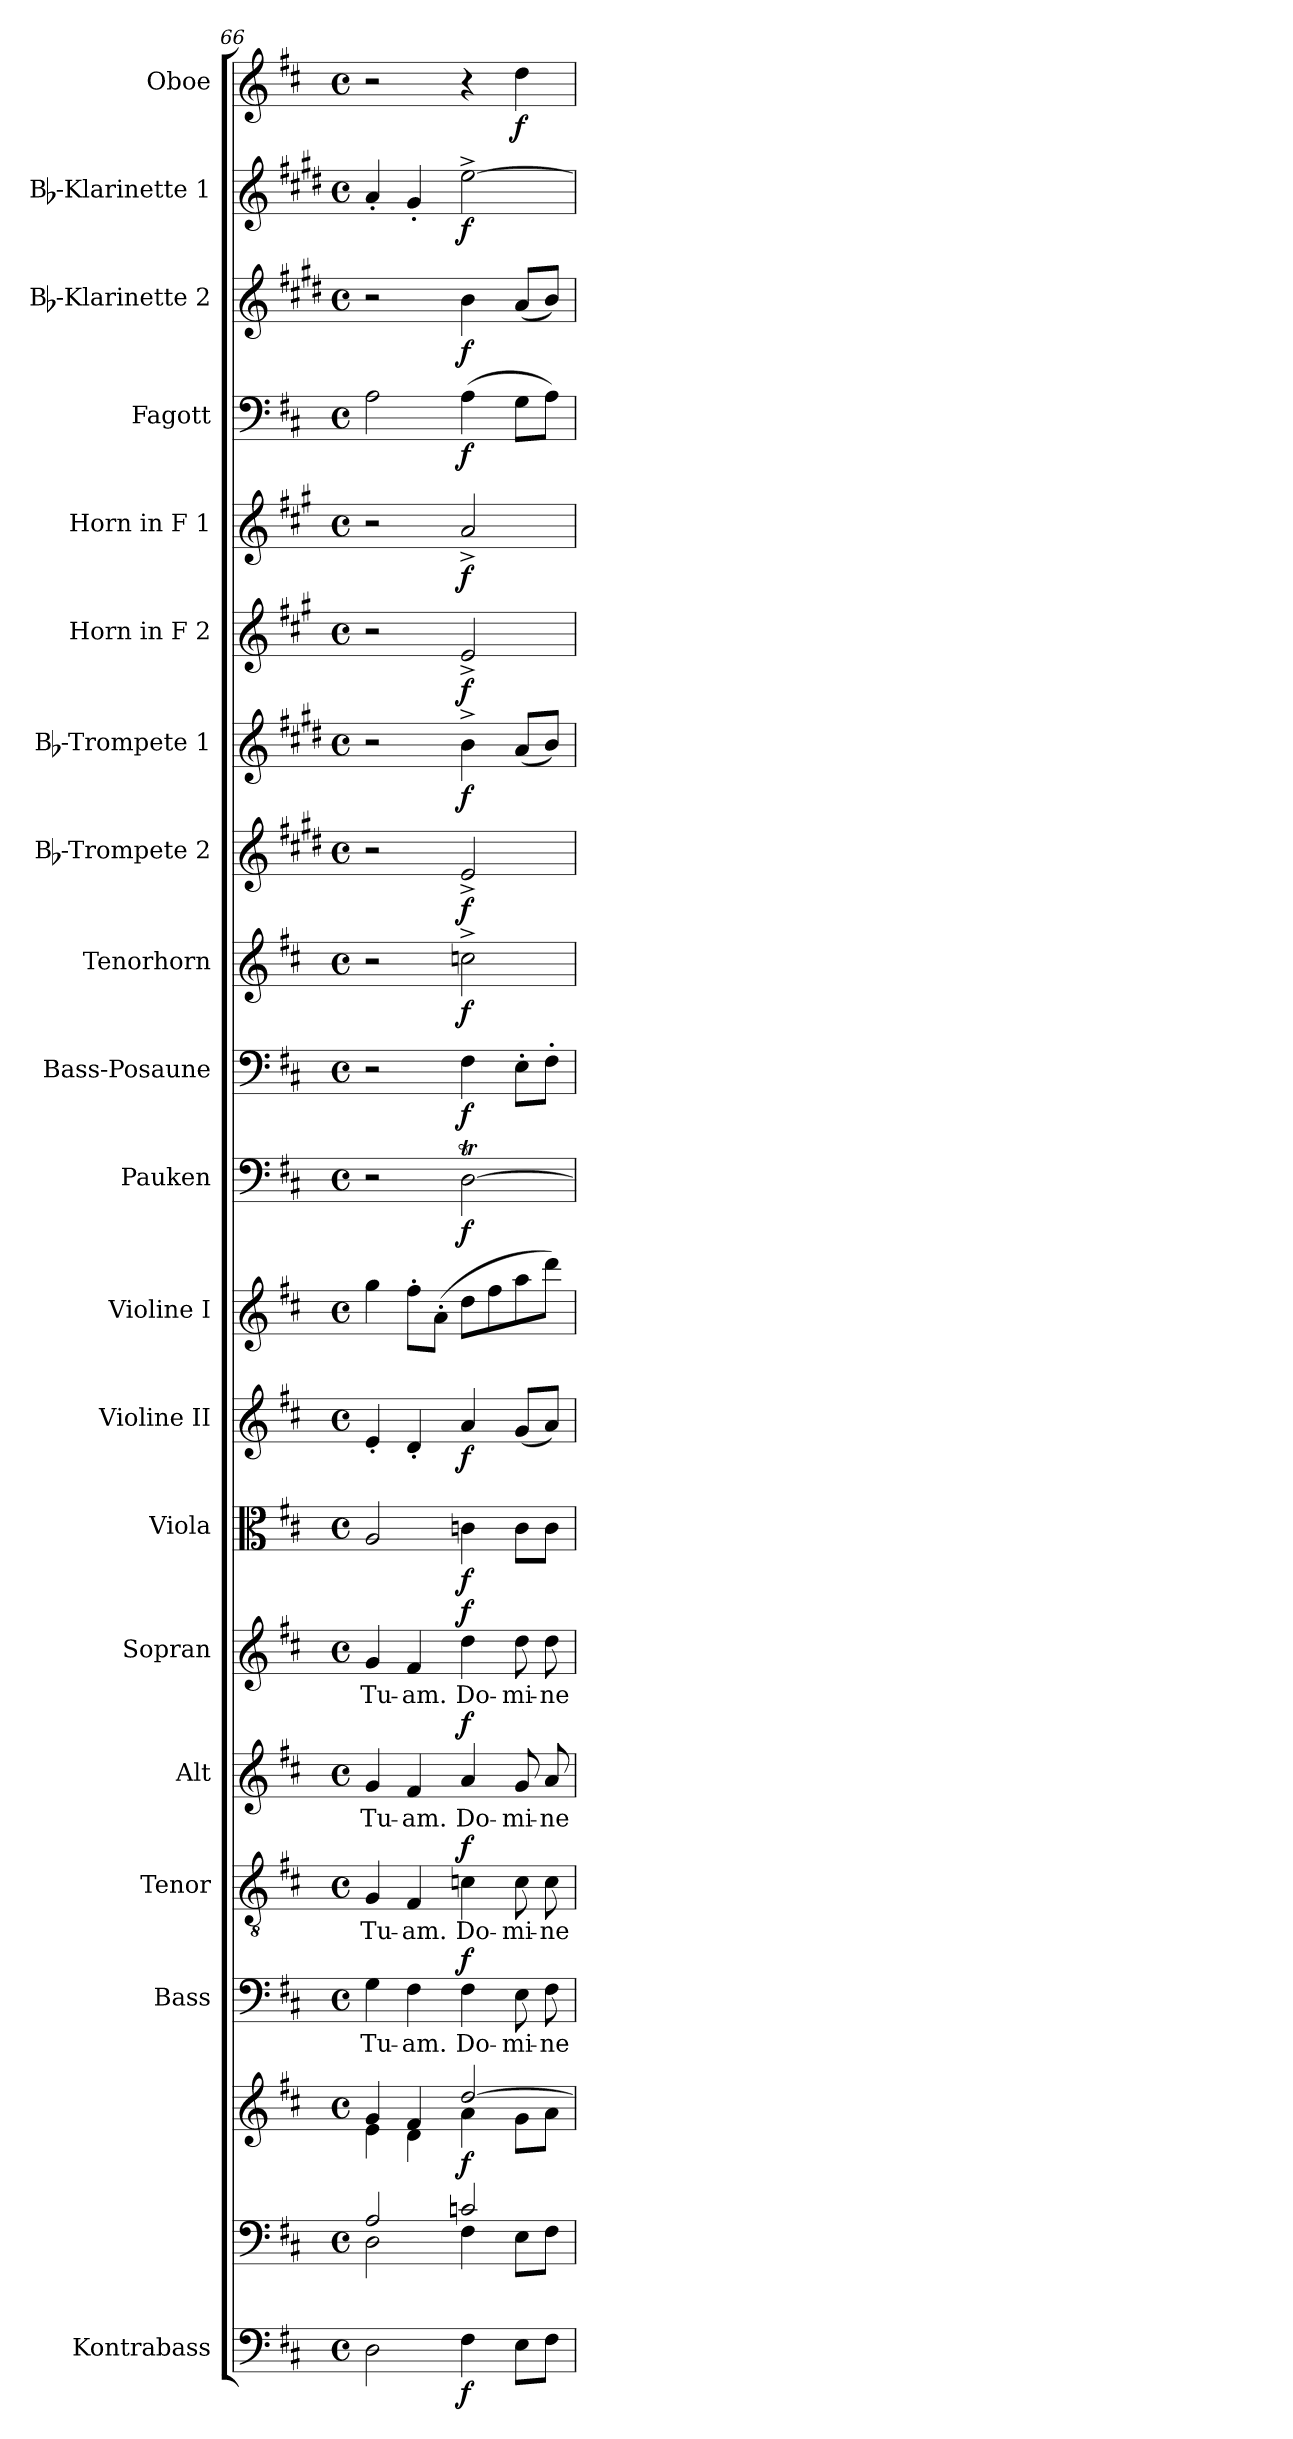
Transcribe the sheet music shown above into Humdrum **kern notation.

**kern	**dynam	**kern	**kern	**dynam	**kern	**text	**dynam	**kern	**text	**dynam	**kern	**text	**dynam	**kern	**text	**dynam	**kern	**dynam	**kern	**dynam	**kern	**kern	**dynam	**kern	**dynam	**kern	**dynam	**kern	**dynam	**kern	**dynam	**kern	**dynam	**kern	**dynam	**kern	**dynam	**kern	**dynam	**kern	**dynam	**kern	**dynam
*part20	*part20	*part19	*part19	*part19	*part18	*part18	*part18	*part17	*part17	*part17	*part16	*part16	*part16	*part15	*part15	*part15	*part14	*part14	*part13	*part13	*part12	*part11	*part11	*part10	*part10	*part9	*part9	*part8	*part8	*part7	*part7	*part6	*part6	*part5	*part5	*part4	*part4	*part3	*part3	*part2	*part2	*part1	*part1
*staff21	*staff21	*staff20	*staff19	*staff19/20	*staff18	*staff18	*staff18	*staff17	*staff17	*staff17	*staff16	*staff16	*staff16	*staff15	*staff15	*staff15	*staff14	*staff14	*staff13	*staff13	*staff12	*staff11	*staff11	*staff10	*staff10	*staff9	*staff9	*staff8	*staff8	*staff7	*staff7	*staff6	*staff6	*staff5	*staff5	*staff4	*staff4	*staff3	*staff3	*staff2	*staff2	*staff1	*staff1
*I"Kontrabass	*	*	*	*	*I"Bass	*	*	*I"Tenor	*	*	*I"Alt	*	*	*I"Sopran	*	*	*I"Viola	*	*I"Violine II	*	*I"Violine I	*I"Pauken	*	*I"Bass-Posaune	*	*I"Tenorhorn	*	*I"Bb-Trompete 2	*	*I"Bb-Trompete 1	*	*I"Horn in F 2	*	*I"Horn in F 1	*	*I"Fagott	*	*I"Bb-Klarinette 2	*	*I"Bb-Klarinette 1	*	*I"Oboe	*
*I'Kb.	*	*	*	*	*I'B.	*	*	*I'T.	*	*	*I'A.	*	*	*I'S.	*	*	*I'Vla.	*	*I'Vl. II	*	*I'Vl. I	*I'Pk.	*	*I'B. Pos.	*	*I'T. Hrn.	*	*I'Bb Trp. 2	*	*I'Bb Trp. 1	*	*	*	*	*	*I'Fg.	*	*I'Bb Kl. 2	*	*I'Bb Kl. 1	*	*I'Ob.	*
*clefF4	*	*clefF4	*clefG2	*	*clefF4	*	*	*clefGv2	*	*	*clefG2	*	*	*clefG2	*	*	*clefC3	*	*clefG2	*	*clefG2	*clefF4	*	*clefF4	*	*clefG2	*	*clefG2	*	*clefG2	*	*clefG2	*	*clefG2	*	*clefF4	*	*clefG2	*	*clefG2	*	*clefG2	*
*ITrd7c12	*	*	*	*	*	*	*	*	*	*	*	*	*	*	*	*	*	*	*	*	*	*	*	*	*	*ITrd8c14	*	*ITrd1c2	*	*ITrd1c2	*	*ITrd4c7	*	*ITrd4c7	*	*	*	*ITrd1c2	*	*ITrd1c2	*	*	*
*k[f#c#]	*	*k[f#c#]	*k[f#c#]	*	*k[f#c#]	*	*	*k[f#c#]	*	*	*k[f#c#]	*	*	*k[f#c#]	*	*	*k[f#c#]	*	*k[f#c#]	*	*k[f#c#]	*k[f#c#]	*	*k[f#c#]	*	*k[f#c#]	*	*k[f#c#]	*	*k[f#c#]	*	*k[f#c#]	*	*k[f#c#]	*	*k[f#c#]	*	*k[f#c#]	*	*k[f#c#]	*	*k[f#c#]	*
*D:	*	*D:	*D:	*	*D:	*	*	*D:	*	*	*D:	*	*	*D:	*	*	*D:	*	*D:	*	*D:	*D:	*	*D:	*	*D:	*	*D:	*	*D:	*	*D:	*	*D:	*	*D:	*	*D:	*	*D:	*	*D:	*
*M4/4	*	*M4/4	*M4/4	*	*M4/4	*	*	*M4/4	*	*	*M4/4	*	*	*M4/4	*	*	*M4/4	*	*M4/4	*	*M4/4	*M4/4	*	*M4/4	*	*M4/4	*	*M4/4	*	*M4/4	*	*M4/4	*	*M4/4	*	*M4/4	*	*M4/4	*	*M4/4	*	*M4/4	*
*met(c)	*	*met(c)	*met(c)	*	*met(c)	*	*	*met(c)	*	*	*met(c)	*	*	*met(c)	*	*	*met(c)	*	*met(c)	*	*met(c)	*met(c)	*	*met(c)	*	*met(c)	*	*met(c)	*	*met(c)	*	*met(c)	*	*met(c)	*	*met(c)	*	*met(c)	*	*met(c)	*	*met(c)	*
=66	=66	=66	=66	=66	=66	=66	=66	=66	=66	=66	=66	=66	=66	=66	=66	=66	=66	=66	=66	=66	=66	=66	=66	=66	=66	=66	=66	=66	=66	=66	=66	=66	=66	=66	=66	=66	=66	=66	=66	=66	=66	=66	=66
*	*	*^	*^	*	*	*	*	*	*	*	*	*	*	*	*	*	*	*	*	*	*	*	*	*	*	*	*	*	*	*	*	*	*	*	*	*	*	*	*	*	*	*	*
!	!	!	!	!	!	!	!	!LO:LY:b	!	!	!LO:LY:b	!	!	!LO:LY:b	!	!	!LO:LY:b	!	!	!	!	!	!	!	!	!	!	!	!	!	!	!	!	!	!	!	!	!	!	!	!	!	!	!	!
2DD\	.	2A/	2D\	4g/	4e\	.	4G\	Tu-	.	4G/	Tu-	.	4g/	Tu-	.	4g/	Tu-	.	2A/	.	4e'</	.	4gg\	2r	.	2r	.	2r	.	2r	.	2r	.	2r	.	2r	.	2A\	.	2r	.	4g'</	.	2r	.
!	!	!	!	!	!	!	!	!LO:LY:b	!	!	!LO:LY:b	!	!	!LO:LY:b	!	!	!LO:LY:b	!	!	!	!	!	!	!	!	!	!	!	!	!	!	!	!	!	!	!	!	!	!	!	!	!	!	!	!
.	.	.	.	4f#/	4d\	.	4F#\	-am.	.	4F#/	-am.	.	4f#/	-am.	.	4f#/	-am.	.	.	.	4d'</	.	8ff#'>\L	.	.	.	.	.	.	.	.	.	.	.	.	.	.	.	.	.	.	4f#'</	.	.	.
.	.	.	.	.	.	.	.	.	.	.	.	.	.	.	.	.	.	.	.	.	.	.	(>8a'>\J	.	.	.	.	.	.	.	.	.	.	.	.	.	.	.	.	.	.	.	.	.	.
!	!LO:DY:b	!	!	!	!	!LO:DY:b	!	!LO:LY:b	!LO:DY:a	!	!LO:LY:b	!LO:DY:a	!	!LO:LY:b	!LO:DY:a	!	!LO:LY:b	!LO:DY:a	!	!LO:DY:b	!	!LO:DY:b	!	!	!LO:DY:b	!	!LO:DY:b	!	!LO:DY:b	!	!LO:DY:b	!	!LO:DY:b	!	!LO:DY:b	!	!LO:DY:b	!	!LO:DY:b	!	!LO:DY:b	!	!LO:DY:b	!	!
4FF#\	f	2cn/	4F#\	[>2dd/	4a\	f	4F#\	Do-	f	4cn\	Do-	f	4a/	Do-	f	4dd\	Do-	f	4cn\	f	4a/	f	8dd\L	[2DT\	f	4F#\	f	2cn^>\	f	2d^</	f	4a^>\	f	2A^</	f	2d^</	f	(>4A\	f	4a\	f	[2dd^>\	f	4r	.
.	.	.	.	.	.	.	.	.	.	.	.	.	.	.	.	.	.	.	.	.	.	.	8ff#\	.	.	.	.	.	.	.	.	.	.	.	.	.	.	.	.	.	.	.	.	.	.
!	!	!	!	!	!	!	!	!LO:LY:b	!	!	!LO:LY:b	!	!	!LO:LY:b	!	!	!LO:LY:b	!	!	!	!	!	!	!	!	!	!	!	!	!	!	!	!	!	!	!	!	!	!	!	!	!	!	!	!LO:DY:b
8EE\L	.	.	8E\L	.	8g\L	.	8E\	-mi-	.	8c\	-mi-	.	8g/	-mi-	.	8dd\	-mi-	.	8c\L	.	(<8g/L	.	8aa\	.	.	8E'>\L	.	.	.	.	.	(<8g/L	.	.	.	.	.	8G\L	.	(<8g/L	.	.	.	4dd\	f
!	!	!	!	!	!	!	!	!LO:LY:b	!	!	!LO:LY:b	!	!	!LO:LY:b	!	!	!LO:LY:b	!	!	!	!	!	!	!	!	!	!	!	!	!	!	!	!	!	!	!	!	!	!	!	!	!	!	!	!
8FF#\J	.	.	8F#\J	.	8a\J	.	8F#\	-ne	.	8c\	-ne	.	8a/	-ne	.	8dd\	-ne	.	8c\J	.	8a/J)	.	8ddd\J)	.	.	8F#'>\J	.	.	.	.	.	8a/J)	.	.	.	.	.	8A\J)	.	8a/J)	.	.	.	.	.
*	*	*v	*v	*	*	*	*	*	*	*	*	*	*	*	*	*	*	*	*	*	*	*	*	*	*	*	*	*	*	*	*	*	*	*	*	*	*	*	*	*	*	*	*	*	*
*	*	*	*v	*v	*	*	*	*	*	*	*	*	*	*	*	*	*	*	*	*	*	*	*	*	*	*	*	*	*	*	*	*	*	*	*	*	*	*	*	*	*	*	*	*
=	=	=	=	=	=	=	=	=	=	=	=	=	=	=	=	=	=	=	=	=	=	=	=	=	=	=	=	=	=	=	=	=	=	=	=	=	=	=	=	=	=	=	=
*-	*-	*-	*-	*-	*-	*-	*-	*-	*-	*-	*-	*-	*-	*-	*-	*-	*-	*-	*-	*-	*-	*-	*-	*-	*-	*-	*-	*-	*-	*-	*-	*-	*-	*-	*-	*-	*-	*-	*-	*-	*-	*-	*-
